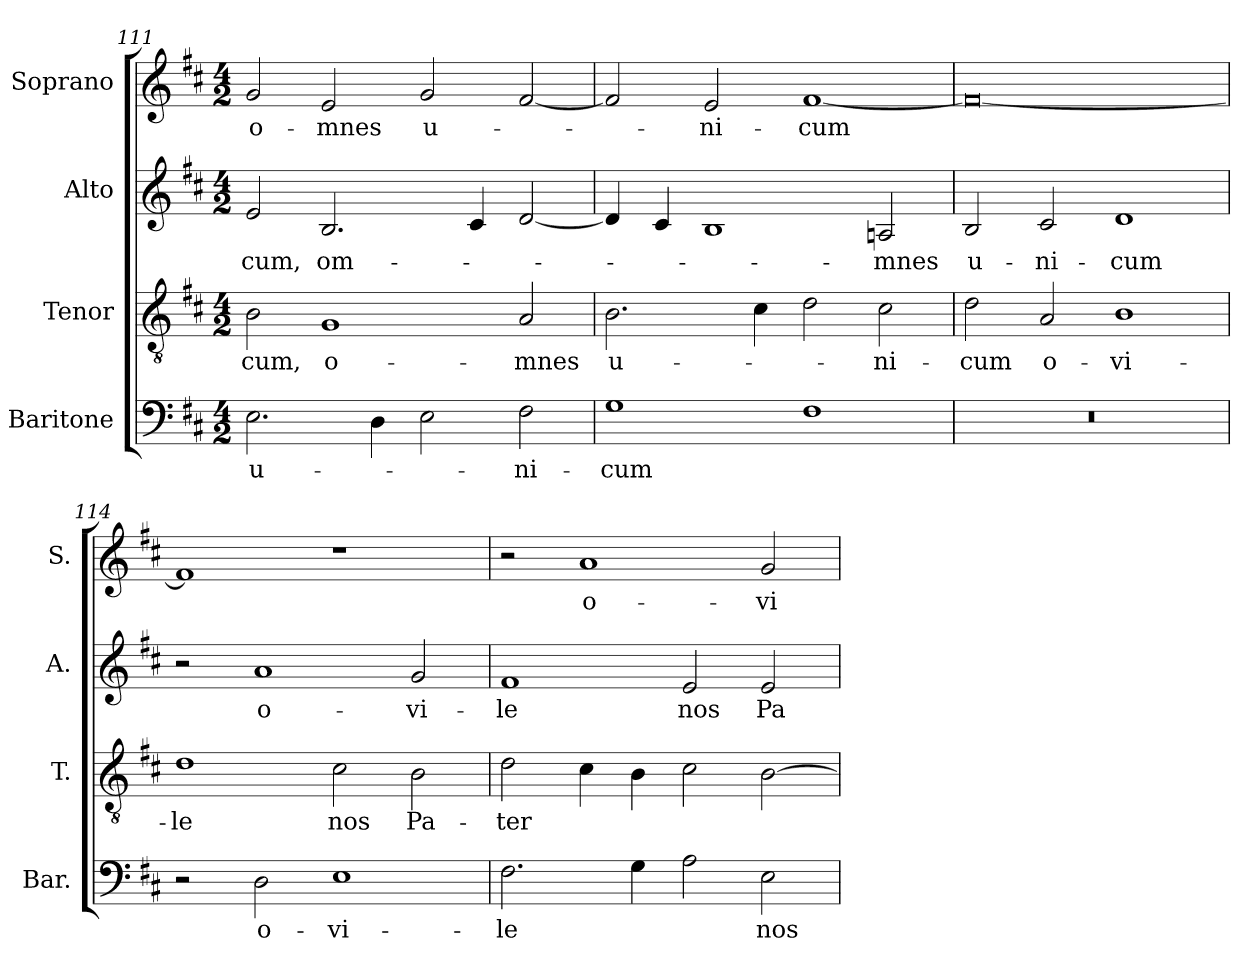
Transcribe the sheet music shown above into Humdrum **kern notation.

**kern	**text	**kern	**text	**kern	**text	**kern	**text
*part4	*part4	*part3	*part3	*part2	*part2	*part1	*part1
*staff4	*staff4	*staff3	*staff3	*staff2	*staff2	*staff1	*staff1
*I"Baritone	*	*I"Tenor	*	*I"Alto	*	*I"Soprano	*
*I'Bar.	*	*I'T.	*	*I'A.	*	*I'S.	*
*clefF4	*	*clefGv2	*	*clefG2	*	*clefG2	*
*	*	*ITrd7c12	*	*	*	*	*
*k[f#c#]	*	*k[f#c#]	*	*k[f#c#]	*	*k[f#c#]	*
*D:	*	*D:	*	*D:	*	*D:	*
*M4/2	*	*M4/2	*	*M4/2	*	*M4/2	*
=111	=111	=111	=111	=111	=111	=111	=111
!	!LO:LY:b:color=#000000	!	!	!	!	!	!
!	!	!	!LO:LY:b:color=#000000	!	!	!	!
!	!	!	!	!	!LO:LY:b:color=#000000	!	!
!	!	!	!	!	!	!	!LO:LY:b:color=#000000
2.Ei\	u-	2BBi\	-cum,	2ei/	-cum,	2gi/	o-
!	!	!	!LO:LY:b:color=#000000	!	!	!	!
!	!	!	!	!	!LO:LY:b:color=#000000	!	!
!	!	!	!	!	!	!	!LO:LY:b:color=#000000
.	.	1GGi	o-	2.Bi/	om-	2ei/	-mnes
4Di\	.	.	.	.	.	.	.
!	!	!	!	!	!	!	!LO:LY:b:color=#000000
2Ei\	.	.	.	.	.	2gi/	u-
.	.	.	.	4c#i/	.	.	.
!	!LO:LY:b:color=#000000	!	!	!	!	!	!
!	!	!	!LO:LY:b:color=#000000	!	!	!	!
2F#i\	-ni-	2AAi/	-mnes	[2di/	.	[2f#i/	.
=112	=112	=112	=112	=112	=112	=112	=112
!	!LO:LY:b:color=#000000	!	!	!	!	!	!
!	!	!	!LO:LY:b:color=#000000	!	!	!	!
1Gi	-cum	2.BBi\	u-	4di/]	.	2f#i/]	.
.	.	.	.	4c#i/	.	.	.
!	!	!	!	!	!	!	!LO:LY:b:color=#000000
.	.	.	.	1Bi	.	2ei/	-ni-
.	.	4C#i\	.	.	.	.	.
!	!	!	!	!	!	!	!LO:LY:b:color=#000000
1F#i	.	2Di\	.	.	.	[1f#i	-cum
!	!	!	!LO:LY:b:color=#000000	!	!	!	!
!	!	!	!	!	!LO:LY:b:color=#000000	!	!
.	.	2C#i\	-ni-	2Ani/	-mnes	.	.
!!LO:LB:g=z
=113	=113	=113	=113	=113	=113	=113	=113
!LO:N:vis=1	!	!	!	!	!	!	!
!	!	!	!LO:LY:b:color=#000000	!	!	!	!
!	!	!	!	!	!LO:LY:b:color=#000000	!	!
0r	.	2Di\	-cum	2Bi/	u-	0f#i_	.
!	!	!	!LO:LY:b:color=#000000	!	!	!	!
!	!	!	!	!	!LO:LY:b:color=#000000	!	!
.	.	2AAi/	o-	2c#i/	-ni-	.	.
!	!	!	!LO:LY:b:color=#000000	!	!	!	!
!	!	!	!	!	!LO:LY:b:color=#000000	!	!
.	.	1BBi	-vi-	1di	-cum	.	.
=114	=114	=114	=114	=114	=114	=114	=114
!	!	!	!LO:LY:b:color=#000000	!	!	!	!
2r	.	1Di	-le	2r	.	1f#i]	.
!	!LO:LY:b:color=#000000	!	!	!	!	!	!
!	!	!	!	!	!LO:LY:b:color=#000000	!	!
2Di\	o-	.	.	1ai	o-	.	.
!	!LO:LY:b:color=#000000	!	!	!	!	!	!
!	!	!	!LO:LY:b:color=#000000	!	!	!	!
1Ei	-vi-	2C#i\	nos	.	.	1r	.
!	!	!	!LO:LY:b:color=#000000	!	!	!	!
!	!	!	!	!	!LO:LY:b:color=#000000	!	!
.	.	2BBi\	Pa-	2gi/	-vi-	.	.
=115	=115	=115	=115	=115	=115	=115	=115
!	!LO:LY:b:color=#000000	!	!	!	!	!	!
!	!	!	!LO:LY:b:color=#000000	!	!	!	!
!	!	!	!	!	!LO:LY:b:color=#000000	!	!
2.F#i\	-le	2Di\	-ter	1f#i	-le	2r	.
!	!	!	!	!	!	!	!LO:LY:b:color=#000000
.	.	4C#i\	.	.	.	1ai	o-
4Gi\	.	4BBi\	.	.	.	.	.
!	!	!	!	!	!LO:LY:b:color=#000000	!	!
2Ai\	.	2C#i\	.	2ei/	nos	.	.
!	!LO:LY:b:color=#000000	!	!	!	!	!	!
!	!	!	!	!	!LO:LY:b:color=#000000	!	!
!	!	!	!	!	!	!	!LO:LY:b:color=#000000
2Ei\	nos	[2BBi\	.	2ei/	Pa-	2gi/	-vi-
=	=	=	=	=	=	=	=
*-	*-	*-	*-	*-	*-	*-	*-
